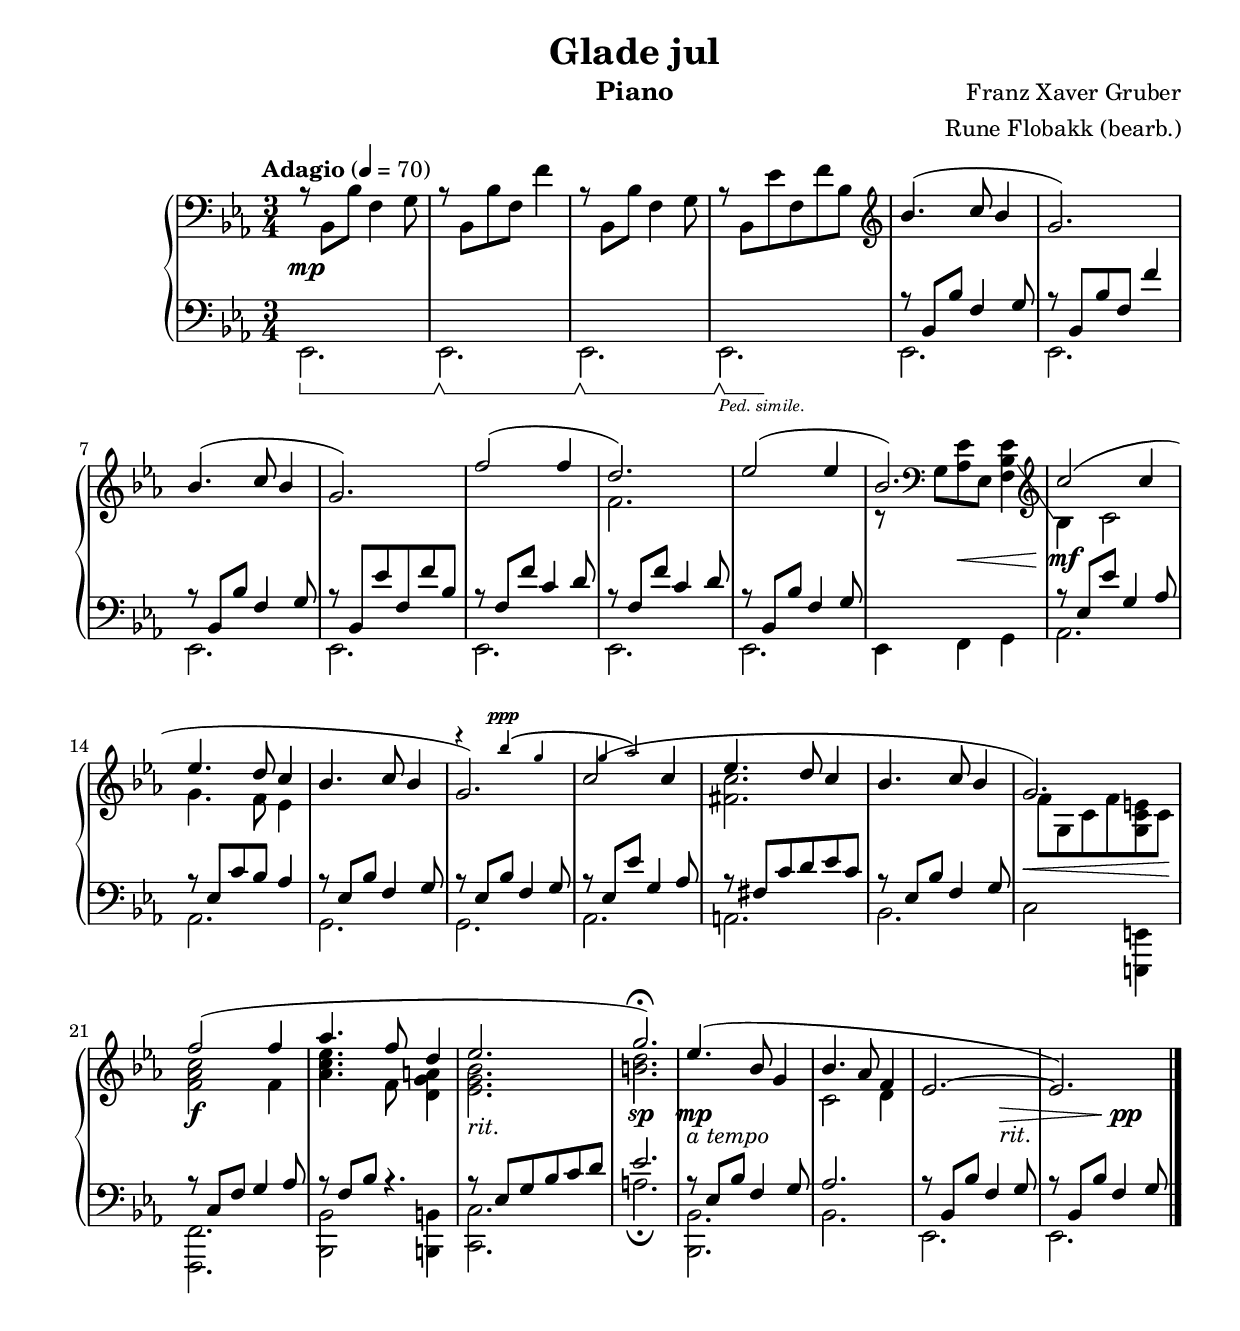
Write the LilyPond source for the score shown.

\version "2.22.1"
\version "2.22.1"

\paper {
    left-margin = 15\mm
    bottom-margin = 20\mm
    system-system-spacing =
        #'((basic-distance . 16)
           (minimum-distance . 8)
           (padding . 1)
           (stretchability . 60))
}

rit = \markup { \italic "rit." }

atempo = "a tempo"

pedSimile = \markup { \fontsize #-3 \italic "Ped. simile." }

rightHand = \markup { \italic \fontsize#-2 "m.d." }
leftHand = \markup { \italic \fontsize#-2 "m.s." }


\header {
    title = "Glade jul"
    composer = "Franz Xaver Gruber"
    arranger = "Rune Flobakk (bearb.)"
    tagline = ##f
    instrument = "Piano"
}


signature = {
    \key ees \major
    \time 3/4
}

melody = {
    bes4.( c8 bes4  g2.)
    bes4.( c8 bes4  g2.)
    f'2(      f4    d2.)
    ees2(     ees4  bes2.)

    \repeat unfold 2 {
        c2(      c4    ees4.  d8 c4
        bes4. c8 bes4  g2.)
    }

    f'2(f4       aes4.  f8  d4
    ees2.        g^\fermata)

    ees4.( bes8 g4 bes4.    aes8 f4
    ees2.~2.)
}

bellResponse = {
    r4 bes4\(^\ppp g g aes2\)
}

bass = {
    \repeat unfold 11 { ees2. }
    ees4 f g

    aes2.  aes      g   g
    aes    a        bes c2 <e, e,>4

    <f f,>2.    <bes bes,>2  <b b,>4 <c c,>2.  a'_\fermata
    <bes,, bes'>   bes'  ees,    ees
}

arpeggioBase = { r8 bes,  bes' f4 g8 }

arpeggioAccomp = {
    \arpeggioBase
    r8 bes,  bes' f  f'4
    r8 bes,, bes' f4 g8
    r  bes,  ees' f,  f' bes,
}

pedal = {
    \set pedalSustainStyle = #'bracket
    s2.\sustainOn s2.\sustainOff\sustainOn s2.\sustainOff\sustainOn

    \once \override PianoPedalBracket.edge-height = #'(1.0 . 0.0)
    s4\sustainOff\sustainOn_\pedSimile
}


\score {
    \new PianoStaff <<
    	\new Staff = "right hand" {
            \tempo "Adagio" 4 = 70
    	    \clef bass
            \signature

            s2.*4
            \clef treble

            <<
                \new Voice \relative bes' {
                    \voiceOne \melody
                }
                \new Voice \relative bes' {
                    \voiceTwo {
                        s2.*5 f2. s2.
                        r8 \clef bass g, <aes ees'> ees <bes' ees f,>4\glissando
                        \clef treble bes4 c2 g'4. f8 ees4 s2.
                    }
                    \voiceThree \magnifyMusic 0.67 \relative bes'' \bellResponse
                    \voiceTwo {
                        <c' fis,>2. s2. f,8 g, c f <e c g> c
                        <f aes c>2 f4 <aes c ees>4. f8 <d g a>4
                        <ees g bes>2. <b' d>
                        s2. c,2 d4
                    }
                }
            >>
            \bar "|."
    	}

        \new Dynamics {
            s2.*11\mp s4 s2\<
            s2.*7\!\mf s2.\<
            s2.*2\!\f s2._\rit s2.\sp
            s2.*2\mp_\atempo s2 s4_\rit\>
            s2 s8\!\pp
        }

    	\new Staff = "left hand" {
            \clef bass
    	    \signature
            <<
                \relative {
                    \change Staff = "right hand" \stemDown \arpeggioAccomp
                    \change Staff = "left hand" \stemUp
                    \arpeggioAccomp
                    \transpose ees bes \relative { \arpeggioBase \arpeggioBase }
                    \arpeggioBase
                    s2.
                    r8 ees ees' g,4 aes8 r8 ees c' bes aes4
                    \repeat unfold 2 { r8 ees bes' f4  g8 }
                    r8 ees ees' g,4 aes8 r8 fis c' d ees c
                    r8 ees, bes' f4  g8 s2.
                    r8 c, f g4 aes8 r8 f bes r4.
                    r8 ees, g bes c d ees2.
                    r8 ees, bes' f4  g8
                    aes2.
                    \arpeggioBase \arpeggioBase
                }
                \\
                \relative ees, \bass
            >>
        }

        \new Dynamics \pedal
    >>

	\layout {}
	\midi {}
}
